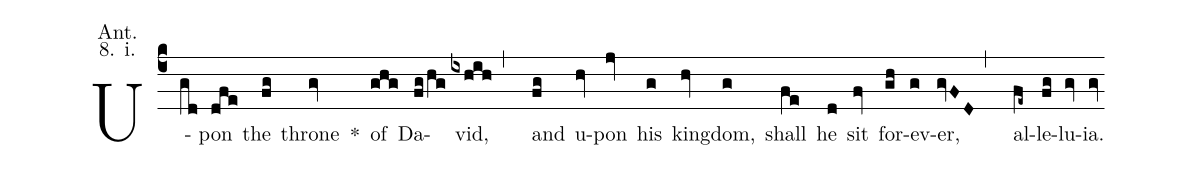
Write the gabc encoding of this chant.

annotation: Ant.;
annotation: 8. i.;
%%
(c4) U(gd)pon(dfe) the(fg) throne(gv) <sp>*</sp>() of(ghg) Da(fg/hg)vid,(ixhih,) and(fg) u(hv)pon(jv) his(g) king(hv)dom,(g) shall(fe) he(d) sit(fv) for(gh)ev(g)er,(gvFD,) al(fe~)le(fg)lu(gv)ia.(gv)
